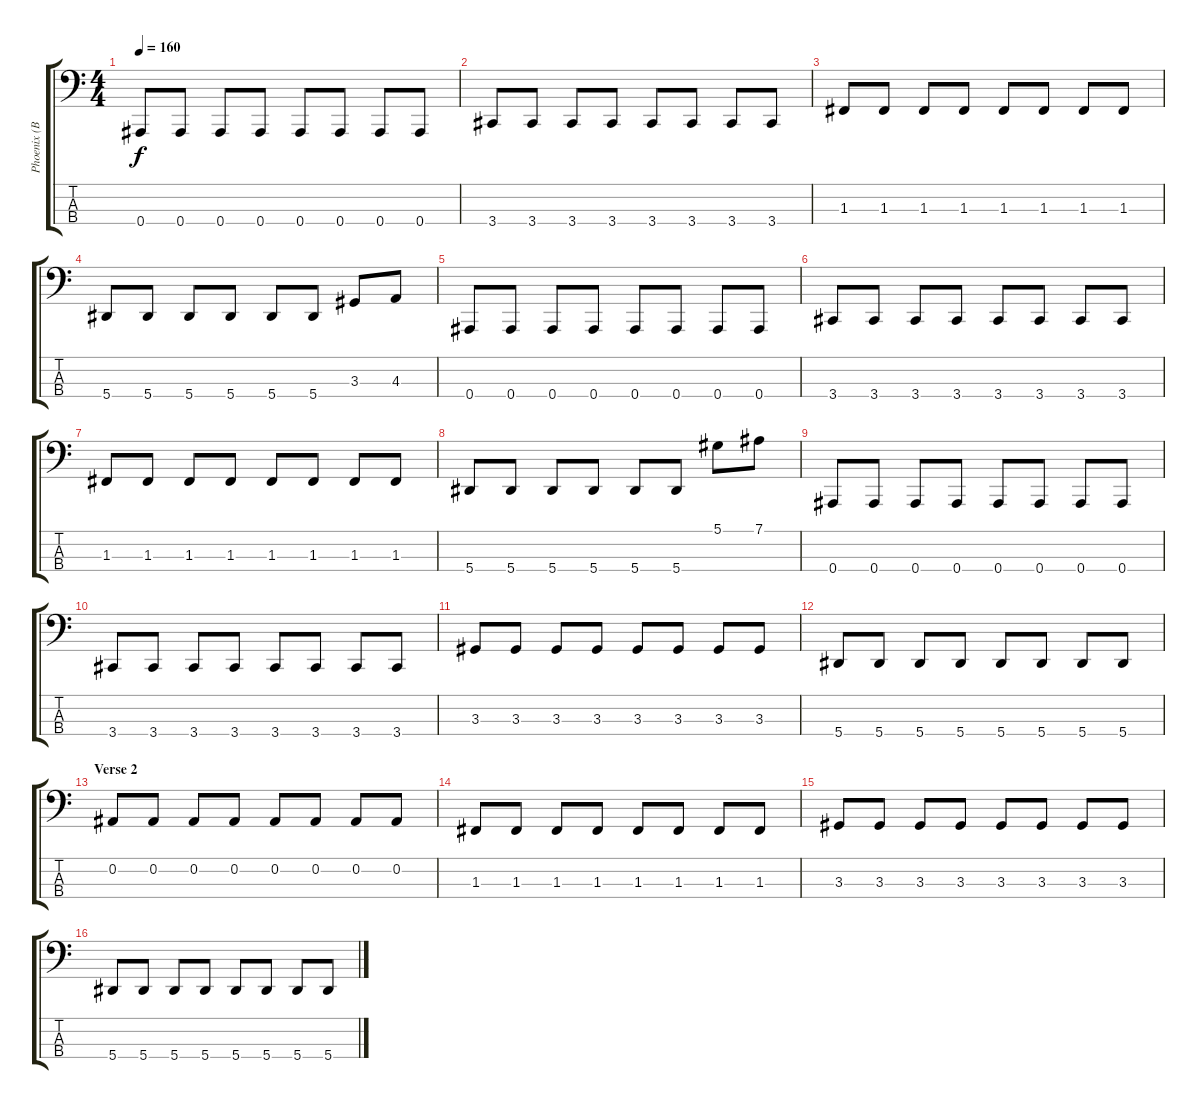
\track ("Phoenix (Bass)" "Phoenix (B") {instrument electricbassfinger}
\staff {score tabs}
\tuning (Eb2 Bb1 F1 Bb0) {hide}
\ts (4 4)
\tempo 160
\clef f4
\ks c
0.4.8{dy f} 0.4.8 0.4.8 0.4.8 0.4.8 0.4.8 0.4.8 0.4.8 |
3.4.8 3.4.8 3.4.8 3.4.8 3.4.8 3.4.8 3.4.8 3.4.8 |
1.3.8 1.3.8 1.3.8 1.3.8 1.3.8 1.3.8 1.3.8 1.3.8 |
5.4.8 5.4.8 5.4.8 5.4.8 5.4.8 5.4.8 3.3.8 4.3.8 |
0.4.8 0.4.8 0.4.8 0.4.8 0.4.8 0.4.8 0.4.8 0.4.8 |
3.4.8 3.4.8 3.4.8 3.4.8 3.4.8 3.4.8 3.4.8 3.4.8 |
1.3.8 1.3.8 1.3.8 1.3.8 1.3.8 1.3.8 1.3.8 1.3.8 |
5.4.8 5.4.8 5.4.8 5.4.8 5.4.8 5.4.8 5.1.8 7.1.8 |
0.4.8 0.4.8 0.4.8 0.4.8 0.4.8 0.4.8 0.4.8 0.4.8 |
3.4.8 3.4.8 3.4.8 3.4.8 3.4.8 3.4.8 3.4.8 3.4.8 |
3.3.8 3.3.8 3.3.8 3.3.8 3.3.8 3.3.8 3.3.8 3.3.8 |
5.4.8 5.4.8 5.4.8 5.4.8 5.4.8 5.4.8 5.4.8 5.4.8 |
\section ("" "Verse 2")
0.2.8 0.2.8 0.2.8 0.2.8 0.2.8 0.2.8 0.2.8 0.2.8 |
1.3.8 1.3.8 1.3.8 1.3.8 1.3.8 1.3.8 1.3.8 1.3.8 |
3.3.8 3.3.8 3.3.8 3.3.8 3.3.8 3.3.8 3.3.8 3.3.8 |
5.4.8 5.4.8 5.4.8 5.4.8 5.4.8 5.4.8 5.4.8 5.4.8
